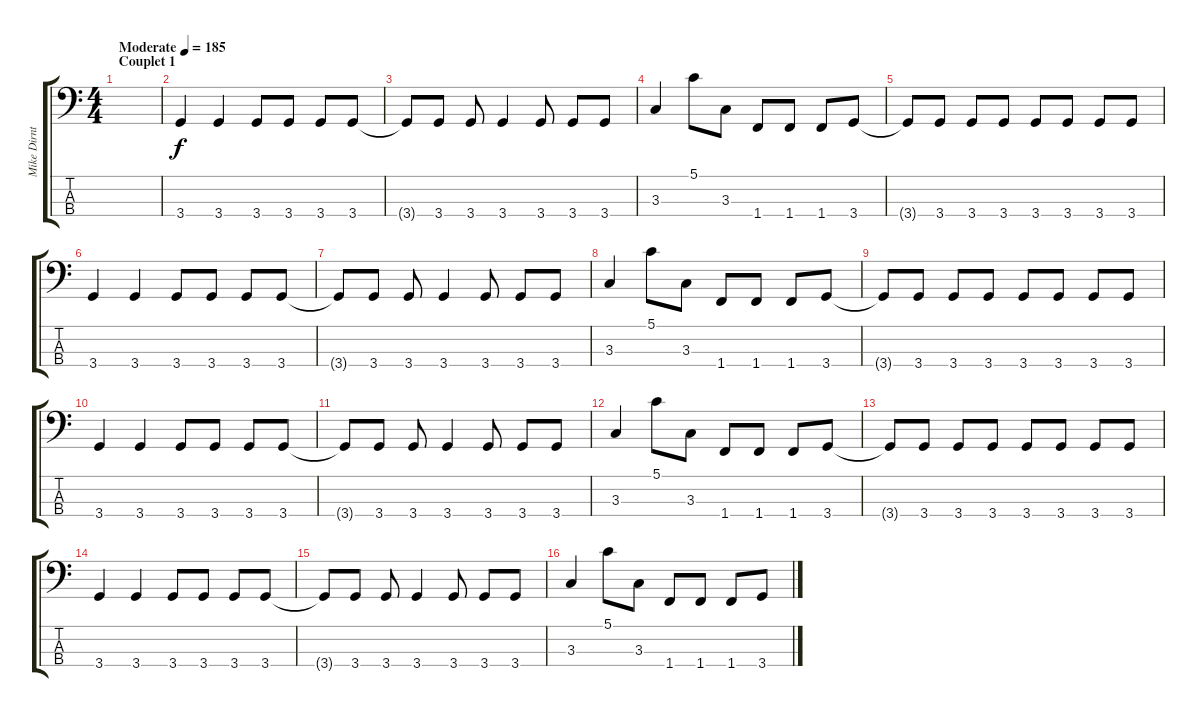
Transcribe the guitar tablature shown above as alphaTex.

\track ("Mike Dirnt" "Mike Dirnt") {instrument electricbasspick}
\staff {score tabs}
\tuning (G2 D2 A1 E1) {hide}
\ts (4 4)
\section ("" "Couplet 1")
\tempo (185 "Moderate")
\clef f4
\ks c
|
3.4.4 3.4.4 3.4.8 3.4.8 3.4.8 3.4.8 |
3.4{t}.8 3.4.8 3.4.8 3.4.4 3.4.8 3.4.8 3.4.8 |
3.3.4 5.1.8 3.3.8 1.4.8 1.4.8 1.4.8 3.4.8 |
3.4{t}.8 3.4.8 3.4.8 3.4.8 3.4.8 3.4.8 3.4.8 3.4.8 |
3.4.4 3.4.4 3.4.8 3.4.8 3.4.8 3.4.8 |
3.4{t}.8 3.4.8 3.4.8 3.4.4 3.4.8 3.4.8 3.4.8 |
3.3.4 5.1.8 3.3.8 1.4.8 1.4.8 1.4.8 3.4.8 |
3.4{t}.8 3.4.8 3.4.8 3.4.8 3.4.8 3.4.8 3.4.8 3.4.8 |
3.4.4 3.4.4 3.4.8 3.4.8 3.4.8 3.4.8 |
3.4{t}.8 3.4.8 3.4.8 3.4.4 3.4.8 3.4.8 3.4.8 |
3.3.4 5.1.8 3.3.8 1.4.8 1.4.8 1.4.8 3.4.8 |
3.4{t}.8 3.4.8 3.4.8 3.4.8 3.4.8 3.4.8 3.4.8 3.4.8 |
3.4.4 3.4.4 3.4.8 3.4.8 3.4.8 3.4.8 |
3.4{t}.8 3.4.8 3.4.8 3.4.4 3.4.8 3.4.8 3.4.8 |
3.3.4 5.1.8 3.3.8 1.4.8 1.4.8 1.4.8 3.4.8
